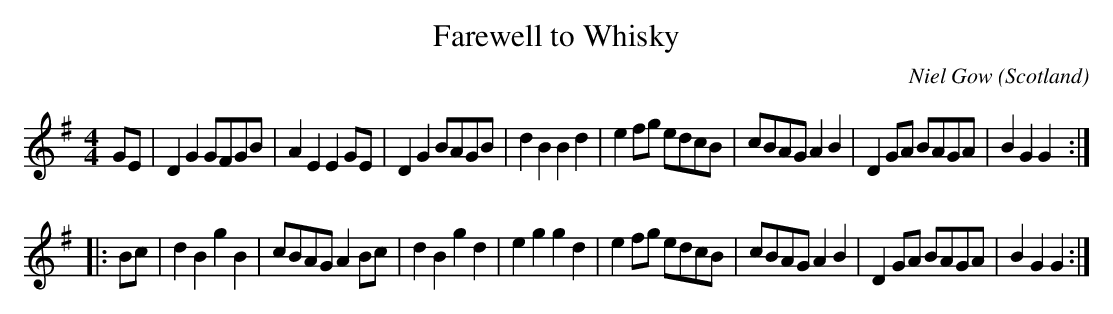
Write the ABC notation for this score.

X:1
T:Farewell to Whisky
O:Scotland
M:4/4
C:Niel Gow
K:G
GE|\
D2G2 GFGB|A2E2 E2GE|D2G2 BAGB|d2B2 B2d2|\
e2fg edcB|cBAG A2B2|D2GA BAGA|B2G2 G2:|
|:Bc|\
d2B2 g2B2|cBAG A2Bc|d2B2 g2d2|e2g2 g2d2|\
e2fg edcB|cBAG A2B2|D2GA BAGA|B2G2 G2:|
